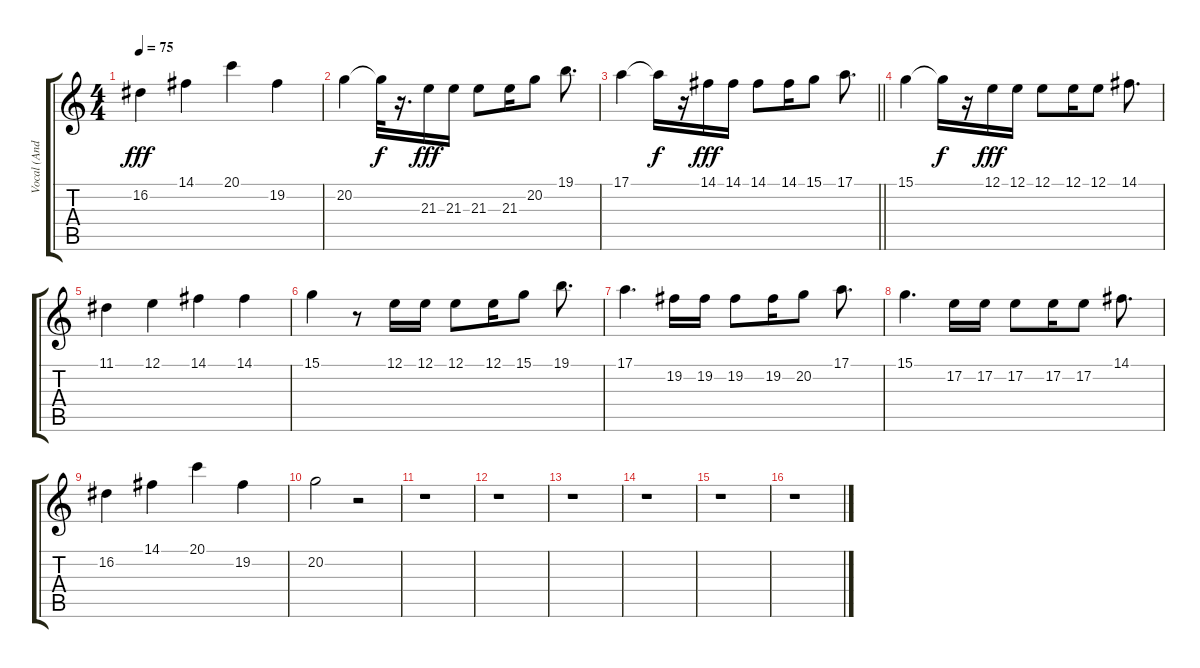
\track ("Vocal (Andhika)" "Vocal (And") {instrument voiceoohs}
\staff {score tabs}
\tuning (E4 B3 G3 D3 A2 E2) {hide}
\ts (4 4)
\tempo 75
\clef g2
\ks c
16.2.4{dy fff} 14.1.4 20.1.4 19.2.4 |
20.2.4 20.2{t}.32{dy f} r.16{d} 21.3.16{dy fff} 21.3.16 21.3.8 21.3.16 20.2.8 19.1.8{d} |
\barLineRight lightlight
17.1.4 17.1{t}.16{dy f} r.16 14.1.16{dy fff} 14.1.16 14.1.8 14.1.16 15.1.8 17.1.8{d} |
\section ("" "")
15.1.4 15.1{t}.16{dy f} r.16 12.1.16{dy fff} 12.1.16 12.1.8 12.1.16 12.1.8 14.1.8{d} |
11.1.4 12.1.4 14.1.4 14.1.4 |
15.1.4 r.8 12.1.16 12.1.16 12.1.8 12.1.16 15.1.8 19.1.8{d} |
17.1.4{d} 19.2.16 19.2.16 19.2.8 19.2.16 20.2.8 17.1.8{d} |
15.1.4{d} 17.2.16 17.2.16 17.2.8 17.2.16 17.2.8 14.1.8{d} |
16.2.4 14.1.4 20.1.4 19.2.4 |
20.2.2 r.2 |
r.1 |
r.1 |
r.1 |
r.1 |
r.1 |
r.1
